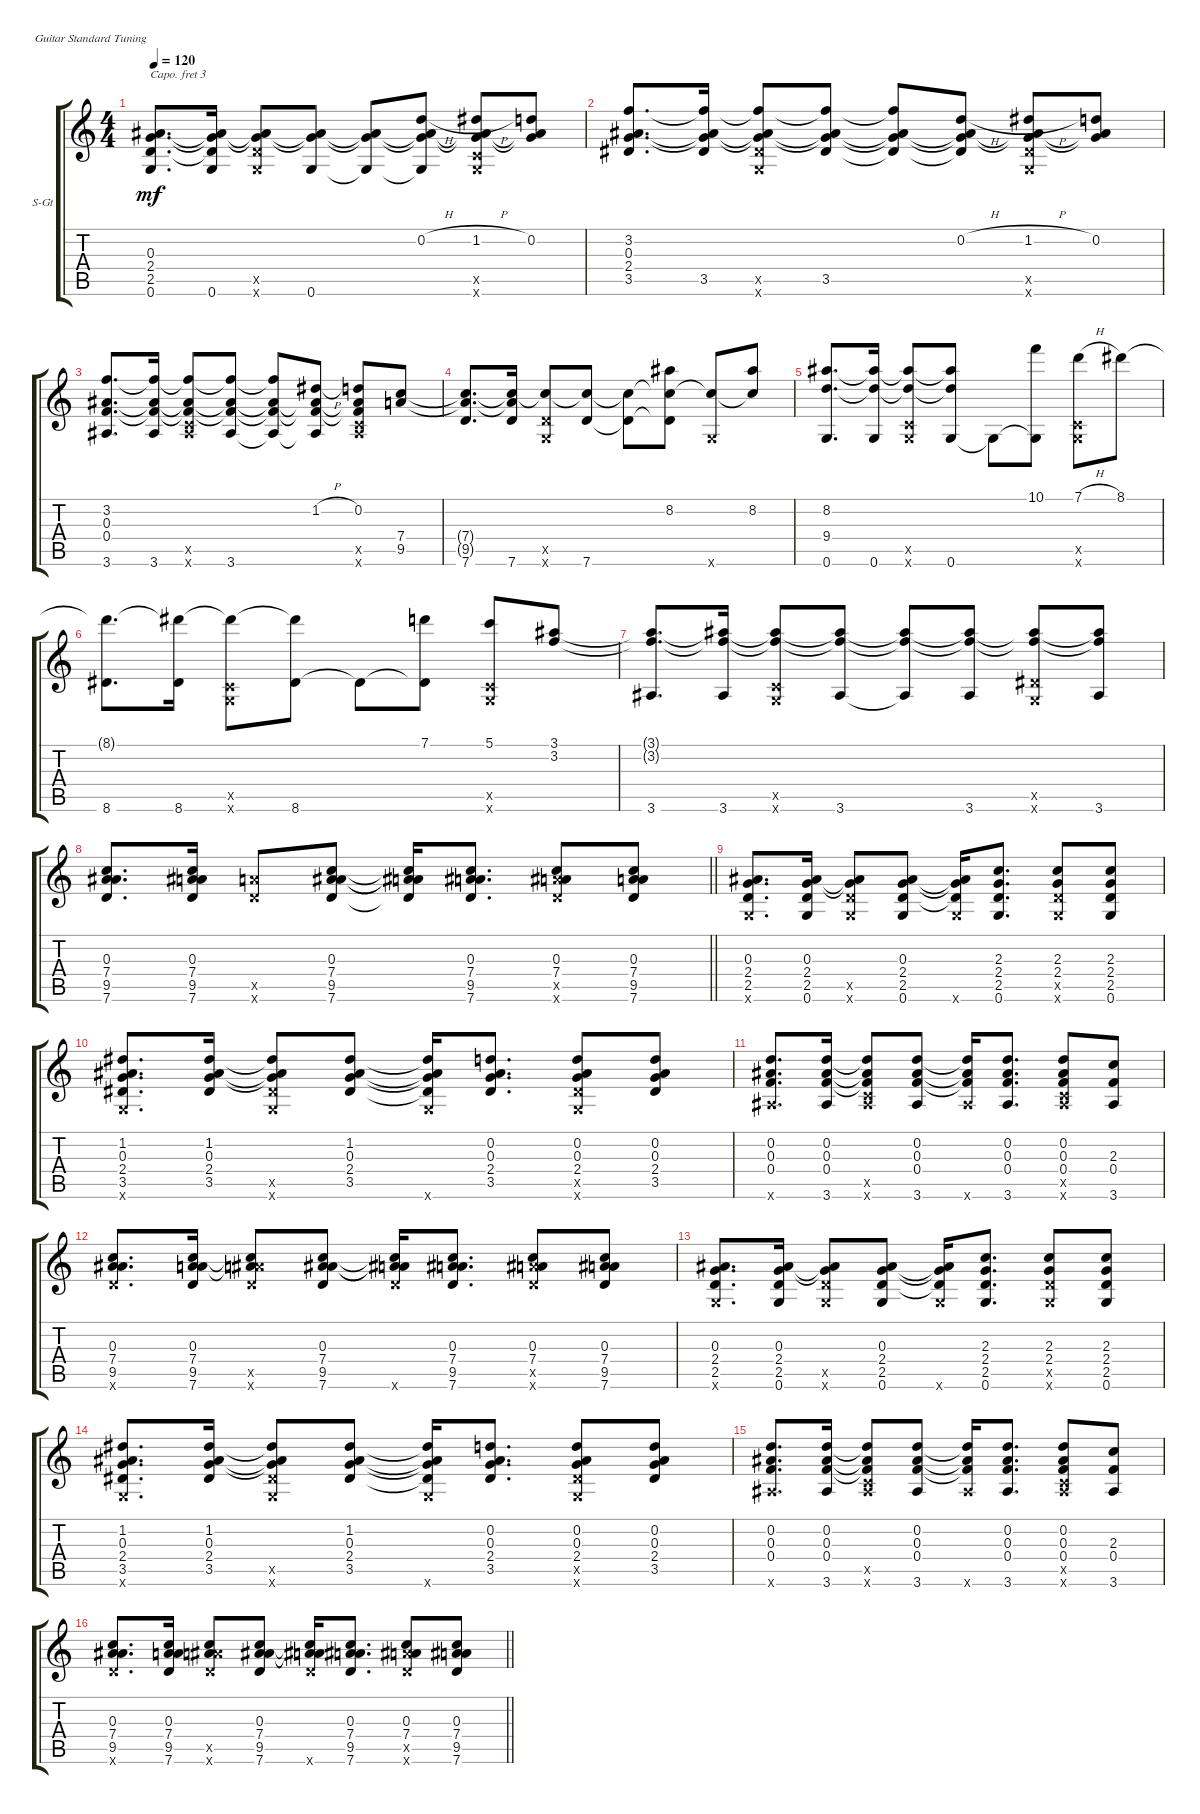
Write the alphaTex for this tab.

\defaultSystemsLayout 4
\bracketExtendMode groupsimilarinstruments
\firstSystemTrackNameOrientation horizontal
\otherSystemsTrackNameOrientation horizontal
\track ("Steel Guitar" "S-Gt") {instrument acousticguitarsteel}
\staff {score tabs}
\capo 3
\tuning (E4 B3 G3 D3 A2 E2)
\ts (4 4)
\tempo 120
\clef g2
\ks c
(0.6 2.5 2.4 0.3).8{d dy mf} (0.6 2.5{t} 2.4{t} 0.3{t}).16 (0.6{x} 2.5{x} 2.4{t} 0.3{t}).8 (0.6 2.4{t} 0.3{t}).8 (0.6{t} 0.3{t} 2.4{t}).8 (0.2{h} 0.6{t} 0.3{t} 2.4{t}).8 (1.2{h} 0.6{x} 0.3{t} 2.4{t} 0.5{x}).8 (0.2 0.3{t} 2.4{t}).8 |
(3.5 2.4 0.3 3.2).8{d} (3.5 2.4{t} 0.3{t} 3.2{t}).16 (3.5{x} 2.4{t} 0.3{t} 3.2{t} 0.6{x}).8 (3.5 2.4{t} 0.3{t} 3.2{t}).8 (0.3{t} 2.4{t} 3.5{t} 3.2{t}).8 (0.2{h} 0.3{t} 2.4{t} 3.5{t}).8 (1.2{h} 0.3{t} 2.4{t} 3.5{x} 0.6{x}).8 (0.2 0.3{t} 2.4{t}).8 |
(0.3 3.2 3.6 0.4).8{d} (0.3{t} 3.2{t} 3.6 0.4{t}).16 (0.3{t} 3.2{t} 3.6{x} 0.4{t} 0.5{x}).8 (0.3{t} 3.2{t} 3.6 0.4{t}).8 (0.3{t} 3.2{t} 3.6{t} 0.4{t}).8 (1.2{h} 0.3{t} 3.6{t} 0.4{t}).8 (0.2 0.3{t} 3.6{x} 0.4{t} 0.5{x}).8 (9.5 7.4).8 |
(9.5{t} 7.4{t} 7.6).8{d} (9.5{t} 7.6 7.4{t}).16 (2.5{x} 0.6{x} 7.4{t}).8 (7.6 7.4{t}).8 (7.4{t} 7.6{t}).8 (7.6{t} 8.2 7.4{t}).8 (0.6{x} 7.4{t}).8 (7.4{t} 8.2).8 |
(0.6 9.4 8.2).8{d} (0.6 8.2{t} 9.4{t}).16 (0.6{x} 0.5{x} 8.2{t} 9.4{t}).8 (0.6 8.2{t} 9.4{t}).8 0.6{t}.8 (10.1 0.6{t}).8 (7.1{h} 0.6{x} 0.5{x}).8 8.1.8 |
(8.1{t} 8.6).8{d} (8.6 8.1{t}).16 (0.6{x} 0.5{x} 8.1{t}).8 (8.6 8.1{t}).8 8.6{t}.8 (7.1 8.6{t}).8 (5.1 0.6{x} 0.5{x}).8 (3.1 3.2).8 |
(3.1{t} 3.6 3.2{t}).8{d} (3.2{t} 3.1{t} 3.6).16 (0.6{x} 0.5{x} 3.1{t} 3.2{t}).8 (3.1{t} 3.2{t} 3.6).8 (3.1{t} 3.2{t} 3.6{t}).8 (3.6 3.2{t} 3.1{t}).8 (3.5{x} 0.6{x} 3.2{t} 3.1{t}).8 (3.6 3.2{t} 3.1{t}).8 |
\barLineRight lightlight
(9.5 0.3 7.4 7.6).8{d} (9.5 0.3 7.4 7.6).16 (9.5{x} 7.6{x}).8 (9.5 0.3 7.4 7.6).8 (9.5{t} 0.3{t} 7.4{t} 7.6{t}).16 (9.5 7.4 0.3 7.6).8{d} (9.5{x} 7.6{x} 7.4 0.3).8 (0.3 7.4 9.5 7.6).8 |
(0.6{x} 2.5 2.4 0.3).8{d} (0.3 2.4 2.5 0.6).16 (0.3{t} 2.4{t} 2.5{x} 0.6{x}).8 (0.6 2.4 2.5 0.3).8 (0.6{x} 2.4{t} 2.5{t} 0.3{t}).16 (0.6 2.5 2.4 2.3).8{d} (0.6{x} 2.5{x} 2.4 2.3).8 (0.6 2.5 2.4 2.3).8 |
(3.5 2.4 0.3 1.2 0.6{x}).8{d} (0.3 2.4 3.5 1.2).16 (0.3{t} 2.4{t} 3.5{x} 1.2{t} 0.6{x}).8 (2.4 3.5 0.3 1.2).8 (2.4{t} 3.5{t} 0.3{t} 1.2{t} 0.6{x}).16 (3.5 2.4 0.3 0.2).8{d} (3.5{x} 2.4 0.3 0.2 0.6{x}).8 (3.5 2.4 0.3 0.2).8 |
(3.6{x} 0.4 0.3 0.2).8{d} (0.3 0.4 3.6 0.2).16 (0.3{t} 0.4{t} 3.6{x} 0.2{t} 0.5{x}).8 (3.6 0.4 0.3 0.2).8 (3.6{x} 0.4{t} 0.3{t} 0.2{t}).16 (3.6 0.4 0.3 0.2).8{d} (3.6{x} 0.4 0.3 0.2 0.5{x}).8 (3.6 0.4 2.3).8 |
(7.6{x} 9.5 7.4 0.3).8{d} (0.3 7.4 9.5 7.6).16 (0.3{t} 7.4{t} 9.5{x} 7.6{x}).8 (7.6 7.4 9.5 0.3).8 (7.6{x} 7.4{t} 9.5{t} 0.3{t}).16 (7.6 9.5 7.4 0.3).8{d} (7.6{x} 9.5{x} 7.4 0.3).8 (7.6 9.5 7.4 0.3).8 |
(0.6{x} 2.5 2.4 0.3).8{d} (0.3 2.4 2.5 0.6).16 (0.3{t} 2.4{t} 2.5{x} 0.6{x}).8 (0.6 2.4 2.5 0.3).8 (0.6{x} 2.4{t} 2.5{t} 0.3{t}).16 (0.6 2.5 2.4 2.3).8{d} (0.6{x} 2.5{x} 2.4 2.3).8 (0.6 2.5 2.4 2.3).8 |
(3.5 2.4 0.3 1.2 0.6{x}).8{d} (0.3 2.4 3.5 1.2).16 (0.3{t} 2.4{t} 3.5{x} 1.2{t} 0.6{x}).8 (2.4 3.5 0.3 1.2).8 (2.4{t} 3.5{t} 0.3{t} 1.2{t} 0.6{x}).16 (3.5 2.4 0.3 0.2).8{d} (3.5{x} 2.4 0.3 0.2 0.6{x}).8 (3.5 2.4 0.3 0.2).8 |
(3.6{x} 0.4 0.3 0.2).8{d} (0.3 0.4 3.6 0.2).16 (0.3{t} 0.4{t} 3.6{x} 0.2{t} 0.5{x}).8 (3.6 0.4 0.3 0.2).8 (3.6{x} 0.4{t} 0.3{t} 0.2{t}).16 (3.6 0.4 0.3 0.2).8{d} (3.6{x} 0.4 0.3 0.2 0.5{x}).8 (3.6 0.4 2.3).8 |
\barLineRight lightlight
(7.6{x} 9.5 7.4 0.3).8{d} (0.3 7.4 9.5 7.6).16 (0.3{t} 7.4{t} 9.5{x} 7.6{x}).8 (7.6 7.4 9.5 0.3).8 (7.6{x} 7.4{t} 9.5{t} 0.3{t}).16 (7.6 9.5 7.4 0.3).8{d} (7.6{x} 9.5{x} 7.4 0.3).8 (7.6 9.5 7.4 0.3).8
